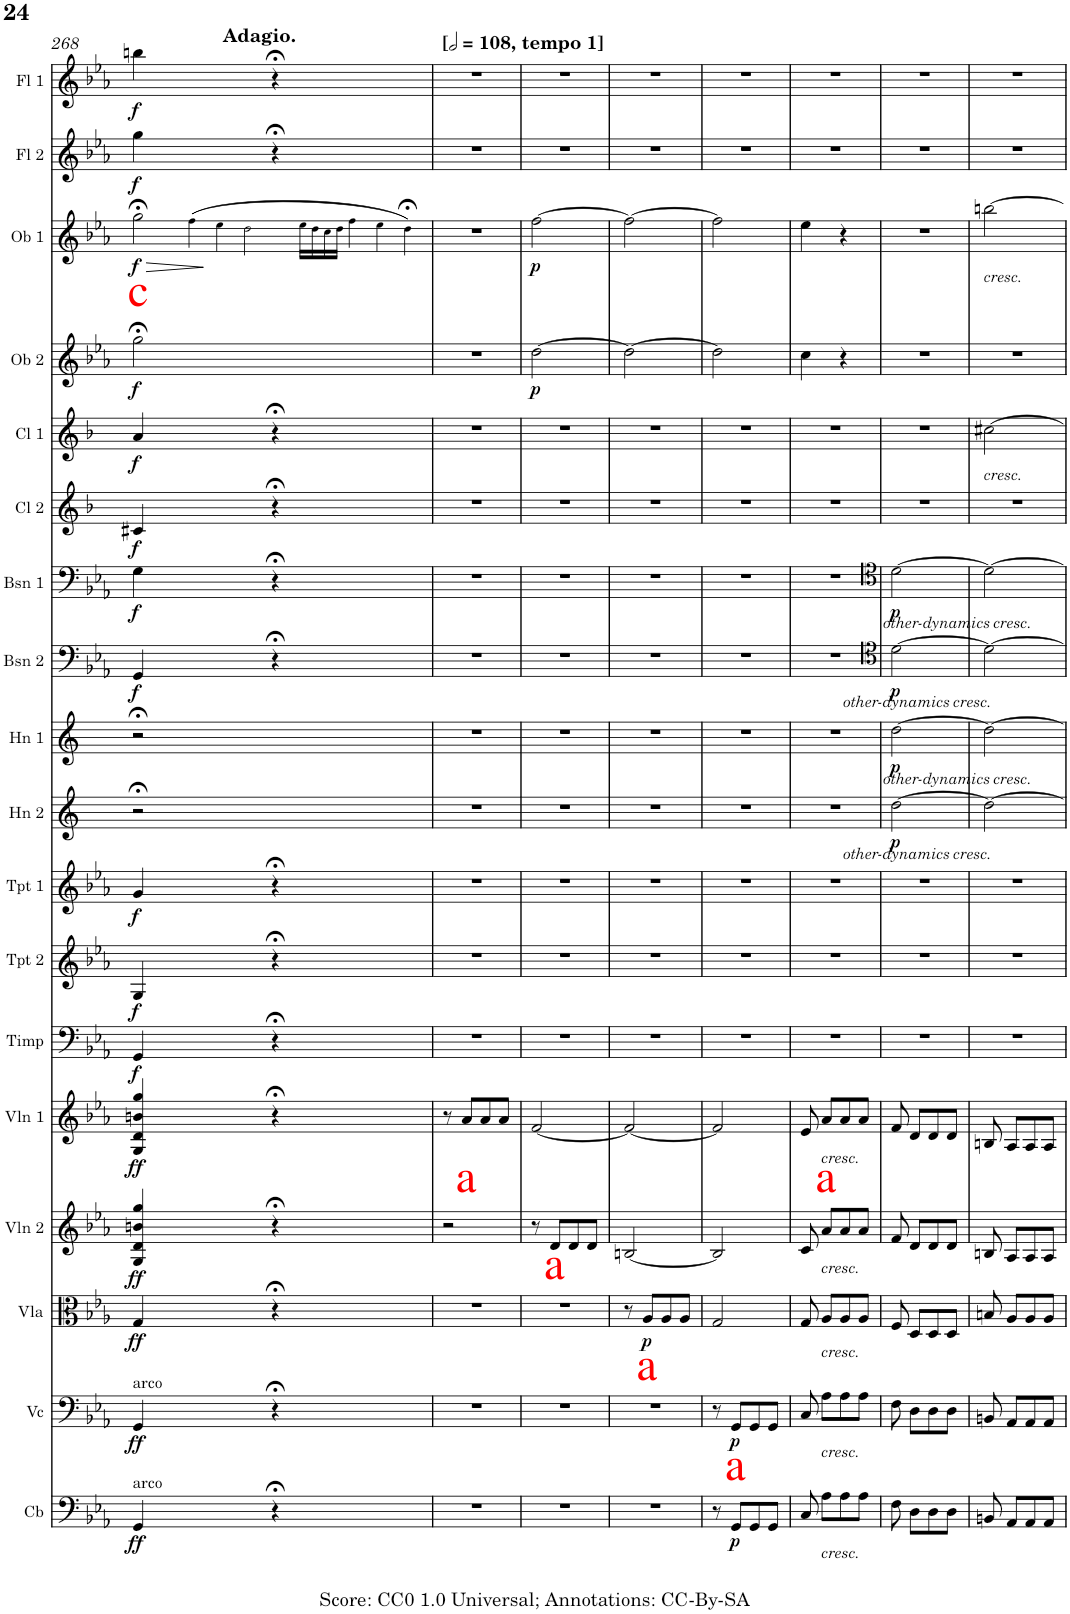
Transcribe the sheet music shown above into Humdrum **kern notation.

**kern	**dynam	**kern	**text	**dynam	**kern	**text	**dynam	**kern	**text	**dynam	**kern	**text	**dynam	**kern	**dynam	**kern	**dynam	**kern	**dynam	**kern	**dynam	**kern	**dynam	**kern	**dynam	**kern	**dynam	**kern	**dynam	**kern	**dynam	**kern	**dynam	**kern	**text	**dynam	**kern	**dynam	**kern	**dynam
*part18	*part18	*part17	*part17	*part17	*part16	*part16	*part16	*part15	*part15	*part15	*part14	*part14	*part14	*part13	*part13	*part12	*part12	*part11	*part11	*part10	*part10	*part9	*part9	*part8	*part8	*part7	*part7	*part6	*part6	*part5	*part5	*part4	*part4	*part3	*part3	*part3	*part2	*part2	*part1	*part1
*staff18	*staff18	*staff17	*staff17	*staff17	*staff16	*staff16	*staff16	*staff15	*staff15	*staff15	*staff14	*staff14	*staff14	*staff13	*staff13	*staff12	*staff12	*staff11	*staff11	*staff10	*staff10	*staff9	*staff9	*staff8	*staff8	*staff7	*staff7	*staff6	*staff6	*staff5	*staff5	*staff4	*staff4	*staff3	*staff3	*staff3	*staff2	*staff2	*staff1	*staff1
*I"Contrabass	*	*I"Violoncello	*	*	*I"Viola	*	*	*I"Violin 2	*	*	*I"Violin 1	*	*	*I"Timpani	*	*I"C Trumpet 2	*	*I"C Trumpet 1	*	*I"Eb Horn 2	*	*I"Eb Horn 1	*	*I"Bassoon 2	*	*I"Bassoon 1	*	*I"Bb Clarinet 2	*	*I"Bb Clarinet	*	*I"Oboe 2	*	*I"Oboe 1	*	*	*I"Flute 2	*	*I"Flute 1	*
*I'Cb	*	*I'Vc	*	*	*I'Vla	*	*	*I'Vln 2	*	*	*I'Vln 1	*	*	*I'Timp	*	*I'Tpt 2	*	*I'Tpt 1	*	*I'Hn 2	*	*I'Hn 1	*	*I'Bsn 2	*	*I'Bsn 1	*	*I'Cl 2	*	*I'Cl 1	*	*I'Ob 2	*	*I'Ob 1	*	*	*I'Fl 2	*	*I'Fl 1	*
!!LO:PB:g=z
*clefF4	*	*clefF4	*	*	*clefC3	*	*	*clefG2	*	*	*clefG2	*	*	*clefF4	*	*clefG2	*	*clefG2	*	*clefG2	*	*clefG2	*	*clefF4	*	*clefF4	*	*clefG2	*	*clefG2	*	*clefG2	*	*clefG2	*	*	*clefG2	*	*clefG2	*
*Trd7c12	*	*	*	*	*	*	*	*	*	*	*	*	*	*	*	*	*	*	*	*Trd5c9	*	*Trd5c9	*	*	*	*	*	*Trd1c2	*	*Trd1c2	*	*	*	*	*	*	*	*	*	*
*k[b-e-a-]	*	*k[b-e-a-]	*	*	*k[b-e-a-]	*	*	*k[b-e-a-]	*	*	*k[b-e-a-]	*	*	*k[b-e-a-]	*	*k[b-e-a-]	*	*k[b-e-a-]	*	*k[]	*	*k[]	*	*k[b-e-a-]	*	*k[b-e-a-]	*	*k[b-]	*	*k[b-]	*	*k[b-e-a-]	*	*k[b-e-a-]	*	*	*k[b-e-a-]	*	*k[b-e-a-]	*
*M2/4	*	*M2/4	*	*	*M2/4	*	*	*M2/4	*	*	*M2/4	*	*	*M2/4	*	*M2/4	*	*M2/4	*	*M2/4	*	*M2/4	*	*M2/4	*	*M2/4	*	*M2/4	*	*M2/4	*	*M2/4	*	*M2/4	*	*	*M2/4	*	*M2/4	*
=268	=268	=268	=268	=268	=268	=268	=268	=268	=268	=268	=268	=268	=268	=268	=268	=268	=268	=268	=268	=268	=268	=268	=268	=268	=268	=268	=268	=268	=268	=268	=268	=268	=268	=268	=268	=268	=268	=268	=268	=268
!	!	!	!	!	!	!	!	!	!	!	!	!	!	!	!	!	!	!	!	!	!	!	!	!	!	!	!	!	!	!	!	!	!	!	!	!	!	!	!LO:TX:a:B:t=Adagio.	!
!	!	!LO:TX:a:t=arco	!	!	!	!	!	!	!	!	!	!	!	!	!	!	!	!	!	!	!	!	!	!	!	!	!	!	!	!	!	!	!	!	!	!	!	!	!	!
!LO:TX:a:t=arco	!	!	!	!	!	!	!	!	!	!	!	!	!	!	!	!	!	!	!	!	!	!	!	!	!	!	!	!	!	!	!	!	!	!	!	!	!	!	!	!
!	!LO:DY:b	!	!	!LO:DY:b	!	!	!LO:DY:b	!	!	!LO:DY:b	!	!	!LO:DY:b	!	!LO:DY:b	!	!LO:DY:b	!	!LO:DY:b	!	!	!	!	!	!LO:DY:b	!	!LO:DY:b	!	!LO:DY:b	!	!LO:DY:b	!	!LO:DY:b	!	!LO:LY:b:color=#FF0000	!LO:HP:b	!	!	!	!
!	!	!	!	!	!	!	!	!	!	!	!	!	!	!	!	!	!	!	!	!	!	!	!	!	!	!	!	!	!	!	!	!	!	!	!	!LO:DY:n=1:b	!	!LO:DY:b	!	!LO:DY:b
4GG/	ff	4GG/	.	ff	4G/	.	ff	4G/ 4d/ 4bn/ 4gg/	.	ff	4G/ 4d/ 4bn/ 4gg/	.	ff	4GG/	f	4G/	f	4g/	f	2r;<	.	2r;<	.	4GG/	f	4G\	f	4c#X/	f	4a/	f	2gg;<\	f	2gg;<\	c	> f	4gg\	f	4bbn\	f
4ryy	.	4ryy	.	.	4ryy	.	.	4ryy	.	.	4ryy	.	.	4ryy	.	4ryy	.	4ryy	.	.	.	.	.	4ryy	.	4ryy	.	4ryy	.	4ryy	.	.	.	.	.	.	4ryy	.	4ryy	.
2.ryy	.	2.ryy	.	.	2.ryy	.	.	2.ryy	.	.	2.ryy	.	.	2.ryy	.	2.ryy	.	2.ryy	.	1.ryy	.	1.ryy	.	2.ryy	.	2.ryy	.	2.ryy	.	2.ryy	.	4ryy	.	(4ff!\	.	.	2.ryy	.	2.ryy	.
.	.	.	.	.	.	.	.	.	.	.	.	.	.	.	.	.	.	.	.	.	.	.	.	.	.	.	.	.	.	.	.	4ryy	.	4ee-!\	.	]	.	.	.	.
.	.	.	.	.	.	.	.	.	.	.	.	.	.	.	.	.	.	.	.	.	.	.	.	.	.	.	.	.	.	.	.	4ryy	.	2dd!\	.	.	.	.	.	.
4r;<	.	4r;<	.	.	4r;<	.	.	4r;<	.	.	4r;<	.	.	4r;<	.	4r;<	.	4r;<	.	.	.	.	.	4r;<	.	4r;<	.	4r;<	.	4r;<	.	4ryy	.	.	.	.	4r;<	.	4r;<	.
1ryy	.	1ryy	.	.	1ryy	.	.	1ryy	.	.	1ryy	.	.	1ryy	.	1ryy	.	1ryy	.	.	.	.	.	1ryy	.	1ryy	.	1ryy	.	1ryy	.	4ryy	.	16ee-!\LL	.	.	1ryy	.	1ryy	.
.	.	.	.	.	.	.	.	.	.	.	.	.	.	.	.	.	.	.	.	.	.	.	.	.	.	.	.	.	.	.	.	.	.	16dd!\	.	.	.	.	.	.
.	.	.	.	.	.	.	.	.	.	.	.	.	.	.	.	.	.	.	.	.	.	.	.	.	.	.	.	.	.	.	.	.	.	16cc!\	.	.	.	.	.	.
.	.	.	.	.	.	.	.	.	.	.	.	.	.	.	.	.	.	.	.	.	.	.	.	.	.	.	.	.	.	.	.	.	.	16dd!\JJ	.	.	.	.	.	.
.	.	.	.	.	.	.	.	.	.	.	.	.	.	.	.	.	.	.	.	.	.	.	.	.	.	.	.	.	.	.	.	4ryy	.	4ff!\	.	.	.	.	.	.
.	.	.	.	.	.	.	.	.	.	.	.	.	.	.	.	.	.	.	.	2ryy	.	2ryy	.	.	.	.	.	.	.	.	.	4ryy	.	4ee-!\	.	.	.	.	.	.
.	.	.	.	.	.	.	.	.	.	.	.	.	.	.	.	.	.	.	.	.	.	.	.	.	.	.	.	.	.	.	.	4ryy	.	4dd;<!\)	.	.	.	.	.	.
=269	=269	=269	=269	=269	=269	=269	=269	=269	=269	=269	=269	=269	=269	=269	=269	=269	=269	=269	=269	=269	=269	=269	=269	=269	=269	=269	=269	=269	=269	=269	=269	=269	=269	=269	=269	=269	=269	=269	=269	=269
*	*	*	*	*	*	*	*	*	*	*	*	*	*	*	*	*	*	*	*	*	*	*	*	*	*	*	*	*	*	*	*	*	*	*	*	*	*	*	*MM216	*
!	!	!	!	!	!	!	!	!	!	!	!	!	!	!	!	!	!	!	!	!	!	!	!	!	!	!	!	!	!	!	!	!	!	!	!	!	!	!	!LO:TX:a:B:t=[	!
!	!	!	!	!	!	!	!	!	!	!	!	!	!	!	!	!	!	!	!	!	!	!	!	!	!	!	!	!	!	!	!	!	!	!	!	!	!	!	!LO:TX:a:B:t=, tempo 1]	!
2r	.	2r	.	.	2r	.	.	2r	.	.	8r	.	.	2r	.	2r	.	2r	.	2r	.	2r	.	2r	.	2r	.	2r	.	2r	.	2r	.	2r	.	.	2r	.	2r	.
!	!	!	!	!	!	!	!	!	!	!	!	!LO:LY:b:color=#FF0000	!	!	!	!	!	!	!	!	!	!	!	!	!	!	!	!	!	!	!	!	!	!	!	!	!	!	!	!
.	.	.	.	.	.	.	.	.	.	.	8a-/L	a	.	.	.	.	.	.	.	.	.	.	.	.	.	.	.	.	.	.	.	.	.	.	.	.	.	.	.	.
.	.	.	.	.	.	.	.	.	.	.	8a-/	.	.	.	.	.	.	.	.	.	.	.	.	.	.	.	.	.	.	.	.	.	.	.	.	.	.	.	.	.
.	.	.	.	.	.	.	.	.	.	.	8a-/J	.	.	.	.	.	.	.	.	.	.	.	.	.	.	.	.	.	.	.	.	.	.	.	.	.	.	.	.	.
=270	=270	=270	=270	=270	=270	=270	=270	=270	=270	=270	=270	=270	=270	=270	=270	=270	=270	=270	=270	=270	=270	=270	=270	=270	=270	=270	=270	=270	=270	=270	=270	=270	=270	=270	=270	=270	=270	=270	=270	=270
!	!	!	!	!	!	!	!	!	!	!	!	!	!	!	!	!	!	!	!	!	!	!	!	!	!	!	!	!	!	!	!	!	!LO:DY:b	!	!	!LO:DY:b	!	!	!	!
2r	.	2r	.	.	2r	.	.	8r	.	.	[2f/	.	.	2r	.	2r	.	2r	.	2r	.	2r	.	2r	.	2r	.	2r	.	2r	.	[2dd\	p	[2ff\	.	p	2r	.	2r	.
!	!	!	!	!	!	!	!	!	!LO:LY:b:color=#FF0000	!	!	!	!	!	!	!	!	!	!	!	!	!	!	!	!	!	!	!	!	!	!	!	!	!	!	!	!	!	!	!
.	.	.	.	.	.	.	.	8d/L	a	.	.	.	.	.	.	.	.	.	.	.	.	.	.	.	.	.	.	.	.	.	.	.	.	.	.	.	.	.	.	.
.	.	.	.	.	.	.	.	8d/	.	.	.	.	.	.	.	.	.	.	.	.	.	.	.	.	.	.	.	.	.	.	.	.	.	.	.	.	.	.	.	.
.	.	.	.	.	.	.	.	8d/J	.	.	.	.	.	.	.	.	.	.	.	.	.	.	.	.	.	.	.	.	.	.	.	.	.	.	.	.	.	.	.	.
=271	=271	=271	=271	=271	=271	=271	=271	=271	=271	=271	=271	=271	=271	=271	=271	=271	=271	=271	=271	=271	=271	=271	=271	=271	=271	=271	=271	=271	=271	=271	=271	=271	=271	=271	=271	=271	=271	=271	=271	=271
2r	.	2r	.	.	8r	.	.	[2Bn/	.	.	2f/_	.	.	2r	.	2r	.	2r	.	2r	.	2r	.	2r	.	2r	.	2r	.	2r	.	2dd\_	.	2ff\_	.	.	2r	.	2r	.
!	!	!	!	!	!	!LO:LY:b:color=#FF0000	!LO:DY:b	!	!	!	!	!	!	!	!	!	!	!	!	!	!	!	!	!	!	!	!	!	!	!	!	!	!	!	!	!	!	!	!	!
.	.	.	.	.	8A-/L	a	p	.	.	.	.	.	.	.	.	.	.	.	.	.	.	.	.	.	.	.	.	.	.	.	.	.	.	.	.	.	.	.	.	.
.	.	.	.	.	8A-/	.	.	.	.	.	.	.	.	.	.	.	.	.	.	.	.	.	.	.	.	.	.	.	.	.	.	.	.	.	.	.	.	.	.	.
.	.	.	.	.	8A-/J	.	.	.	.	.	.	.	.	.	.	.	.	.	.	.	.	.	.	.	.	.	.	.	.	.	.	.	.	.	.	.	.	.	.	.
=272	=272	=272	=272	=272	=272	=272	=272	=272	=272	=272	=272	=272	=272	=272	=272	=272	=272	=272	=272	=272	=272	=272	=272	=272	=272	=272	=272	=272	=272	=272	=272	=272	=272	=272	=272	=272	=272	=272	=272	=272
8r	.	8r	.	.	2G/	.	.	2B/]	.	.	2f/]	.	.	2r	.	2r	.	2r	.	2r	.	2r	.	2r	.	2r	.	2r	.	2r	.	2dd\]	.	2ff\]	.	.	2r	.	2r	.
!	!LO:DY:b	!	!LO:LY:b:color=#FF0000	!LO:DY:b	!	!	!	!	!	!	!	!	!	!	!	!	!	!	!	!	!	!	!	!	!	!	!	!	!	!	!	!	!	!	!	!	!	!	!	!
8GG/L	p	8GG/L	a	p	.	.	.	.	.	.	.	.	.	.	.	.	.	.	.	.	.	.	.	.	.	.	.	.	.	.	.	.	.	.	.	.	.	.	.	.
8GG/	.	8GG/	.	.	.	.	.	.	.	.	.	.	.	.	.	.	.	.	.	.	.	.	.	.	.	.	.	.	.	.	.	.	.	.	.	.	.	.	.	.
8GG/J	.	8GG/J	.	.	.	.	.	.	.	.	.	.	.	.	.	.	.	.	.	.	.	.	.	.	.	.	.	.	.	.	.	.	.	.	.	.	.	.	.	.
=273	=273	=273	=273	=273	=273	=273	=273	=273	=273	=273	=273	=273	=273	=273	=273	=273	=273	=273	=273	=273	=273	=273	=273	=273	=273	=273	=273	=273	=273	=273	=273	=273	=273	=273	=273	=273	=273	=273	=273	=273
8C/	.	8C/	.	.	8G/	.	.	8c/	.	.	8e-/	.	.	2r	.	2r	.	2r	.	2r	.	2r	.	2r	.	2r	.	2r	.	2r	.	4cc\	.	4ee-\	.	.	2r	.	2r	.
!	!	!	!	!	!	!	!	!	!	!	!LO:TX:b:i:t=cresc.	!	!	!	!	!	!	!	!	!	!	!	!	!	!	!	!	!	!	!	!	!	!	!	!	!	!	!	!	!
!	!	!	!	!	!	!	!	!LO:TX:b:i:t=cresc.	!	!	!	!	!	!	!	!	!	!	!	!	!	!	!	!	!	!	!	!	!	!	!	!	!	!	!	!	!	!	!	!
!	!	!	!	!	!LO:TX:b:i:t=cresc.	!	!	!	!	!	!	!	!	!	!	!	!	!	!	!	!	!	!	!	!	!	!	!	!	!	!	!	!	!	!	!	!	!	!	!
!	!	!LO:TX:b:i:t=cresc.	!	!	!	!	!	!	!	!	!	!	!	!	!	!	!	!	!	!	!	!	!	!	!	!	!	!	!	!	!	!	!	!	!	!	!	!	!	!
!LO:TX:b:i:t=cresc.	!	!	!	!	!	!	!	!	!	!	!	!	!	!	!	!	!	!	!	!	!	!	!	!	!	!	!	!	!	!	!	!	!	!	!	!	!	!	!	!
!	!	!	!	!	!	!	!	!	!	!	!	!LO:LY:b:color=#FF0000	!	!	!	!	!	!	!	!	!	!	!	!	!	!	!	!	!	!	!	!	!	!	!	!	!	!	!	!
8A-\L	.	8A-\L	.	.	8A-/L	.	.	8a-/L	.	.	8a-/L	a	.	.	.	.	.	.	.	.	.	.	.	.	.	.	.	.	.	.	.	.	.	.	.	.	.	.	.	.
8A-\	.	8A-\	.	.	8A-/	.	.	8a-/	.	.	8a-/	.	.	.	.	.	.	.	.	.	.	.	.	.	.	.	.	.	.	.	.	4r	.	4r	.	.	.	.	.	.
8A-\J	.	8A-\J	.	.	8A-/J	.	.	8a-/J	.	.	8a-/J	.	.	.	.	.	.	.	.	.	.	.	.	.	.	.	.	.	.	.	.	.	.	.	.	.	.	.	.	.
=274	=274	=274	=274	=274	=274	=274	=274	=274	=274	=274	=274	=274	=274	=274	=274	=274	=274	=274	=274	=274	=274	=274	=274	=274	=274	=274	=274	=274	=274	=274	=274	=274	=274	=274	=274	=274	=274	=274	=274	=274
*	*	*	*	*	*	*	*	*	*	*	*	*	*	*	*	*	*	*	*	*	*	*	*	*clefC4	*	*clefC4	*	*	*	*	*	*	*	*	*	*	*	*	*	*
!	!	!	!	!	!	!	!	!	!	!	!	!	!	!	!	!	!	!	!	!	!	!	!	!	!	!LO:TX:b:i:t=cresc.	!	!	!	!	!	!	!	!	!	!	!	!	!	!
!	!	!	!	!	!	!	!	!	!	!	!	!	!	!	!	!	!	!	!	!	!	!	!	!LO:TX:b:i:t=cresc.	!	!	!	!	!	!	!	!	!	!	!	!	!	!	!	!
!	!	!	!	!	!	!	!	!	!	!	!	!	!	!	!	!	!	!	!	!	!	!LO:TX:b:i:t=cresc.	!	!	!	!	!	!	!	!	!	!	!	!	!	!	!	!	!	!
!	!	!	!	!	!	!	!	!	!	!	!	!	!	!	!	!	!	!	!	!LO:TX:b:i:t=cresc.	!	!	!	!	!	!	!	!	!	!	!	!	!	!	!	!	!	!	!	!
!	!	!	!	!	!	!	!	!	!	!	!	!	!	!	!	!	!	!	!	!	!LO:DY:b	!	!	!	!	!	!	!	!	!	!	!	!	!	!	!	!	!	!	!
!	!	!	!	!	!	!	!	!	!	!	!	!	!	!	!	!	!	!	!	!	!LO:DY:n=1:b	!	!LO:DY:b	!	!	!	!	!	!	!	!	!	!	!	!	!	!	!	!	!
!	!	!	!	!	!	!	!	!	!	!	!	!	!	!	!	!	!	!	!	!	!	!	!LO:DY:n=1:b	!	!LO:DY:b	!	!	!	!	!	!	!	!	!	!	!	!	!	!	!
!	!	!	!	!	!	!	!	!	!	!	!	!	!	!	!	!	!	!	!	!	!	!	!	!	!LO:DY:n=1:b	!	!LO:DY:b	!	!	!	!	!	!	!	!	!	!	!	!	!
!	!	!	!	!	!	!	!	!	!	!	!	!	!	!	!	!	!	!	!	!	!	!	!	!	!	!	!LO:DY:n=1:b	!	!	!	!	!	!	!	!	!	!	!	!	!
8F\	.	8F\	.	.	8F/	.	.	8f/	.	.	8f/	.	.	2r	.	2r	.	2r	.	[2dd\	p other-dynamics	[2dd\	p other-dynamics	[2d\	p other-dynamics	[2d\	p other-dynamics	2r	.	2r	.	2r	.	2r	.	.	2r	.	2r	.
8D\L	.	8D\L	.	.	8D/L	.	.	8d/L	.	.	8d/L	.	.	.	.	.	.	.	.	.	.	.	.	.	.	.	.	.	.	.	.	.	.	.	.	.	.	.	.	.
8D\	.	8D\	.	.	8D/	.	.	8d/	.	.	8d/	.	.	.	.	.	.	.	.	.	.	.	.	.	.	.	.	.	.	.	.	.	.	.	.	.	.	.	.	.
8D\J	.	8D\J	.	.	8D/J	.	.	8d/J	.	.	8d/J	.	.	.	.	.	.	.	.	.	.	.	.	.	.	.	.	.	.	.	.	.	.	.	.	.	.	.	.	.
=275	=275	=275	=275	=275	=275	=275	=275	=275	=275	=275	=275	=275	=275	=275	=275	=275	=275	=275	=275	=275	=275	=275	=275	=275	=275	=275	=275	=275	=275	=275	=275	=275	=275	=275	=275	=275	=275	=275	=275	=275
!	!	!	!	!	!	!	!	!	!	!	!	!	!	!	!	!	!	!	!	!	!	!	!	!	!	!	!	!	!	!	!	!	!	!LO:TX:b:i:t=cresc.	!	!	!	!	!	!
!	!	!	!	!	!	!	!	!	!	!	!	!	!	!	!	!	!	!	!	!	!	!	!	!	!	!	!	!	!	!LO:TX:b:i:t=cresc.	!	!	!	!	!	!	!	!	!	!
8BBn/	.	8BBn/	.	.	8Bn/	.	.	8Bn/	.	.	8Bn/	.	.	2r	.	2r	.	2r	.	2dd\_	.	2dd\_	.	2d\_	.	2d\_	.	2r	.	[2cc#X\	.	2r	.	[2bbn\	.	.	2r	.	2r	.
8AA-/L	.	8AA-/L	.	.	8A-/L	.	.	8A-/L	.	.	8A-/L	.	.	.	.	.	.	.	.	.	.	.	.	.	.	.	.	.	.	.	.	.	.	.	.	.	.	.	.	.
8AA-/	.	8AA-/	.	.	8A-/	.	.	8A-/	.	.	8A-/	.	.	.	.	.	.	.	.	.	.	.	.	.	.	.	.	.	.	.	.	.	.	.	.	.	.	.	.	.
8AA-/J	.	8AA-/J	.	.	8A-/J	.	.	8A-/J	.	.	8A-/J	.	.	.	.	.	.	.	.	.	.	.	.	.	.	.	.	.	.	.	.	.	.	.	.	.	.	.	.	.
=	=	=	=	=	=	=	=	=	=	=	=	=	=	=	=	=	=	=	=	=	=	=	=	=	=	=	=	=	=	=	=	=	=	=	=	=	=	=	=	=
*-	*-	*-	*-	*-	*-	*-	*-	*-	*-	*-	*-	*-	*-	*-	*-	*-	*-	*-	*-	*-	*-	*-	*-	*-	*-	*-	*-	*-	*-	*-	*-	*-	*-	*-	*-	*-	*-	*-	*-	*-
